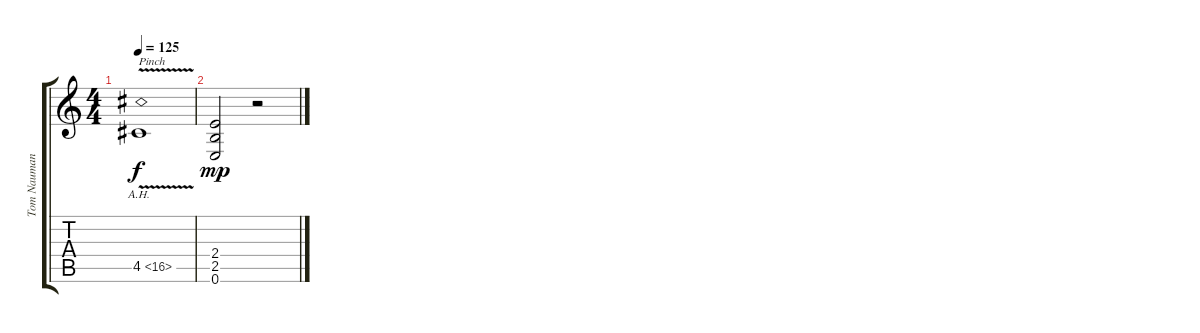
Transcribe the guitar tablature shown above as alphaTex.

\track ("Tom Naumann (2)" "Tom Nauman") {instrument distortionguitar}
\staff {score tabs}
\tuning (E4 B3 G3 D3 A2 E2) {hide}
\ts (4 4)
\tempo 125
\clef g2
\ks c
4.5{ah 12 v}.1{txt "Pinch" dy f} |
(2.4 2.5 0.6).2{dy mp} r.2
